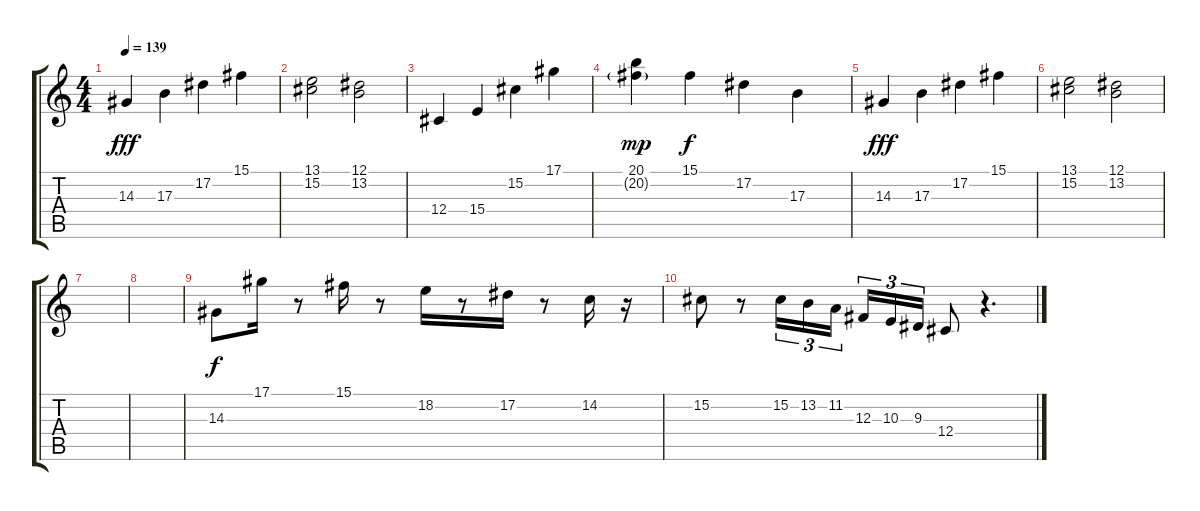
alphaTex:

\track "" {instrument acousticgrandpiano}
\staff {score tabs}
\tuning (Eb4 Bb3 Gb3 Db3 Ab2 Eb2) {hide}
\ts (4 4)
\tempo 139
\clef g2
\ks c
14.3.4{dy fff} 17.3.4 17.2.4 15.1.4 |
(13.1 15.2).2 (12.1 13.2).2 |
12.4.4 15.4.4 15.2.4 17.1.4 |
(20.1 20.2{g}).4{dy mp} 15.1.4{dy f} 17.2.4 17.3.4 |
14.3.4{dy fff} 17.3.4 17.2.4 15.1.4 |
(13.1 15.2).2 (12.1 13.2).2 |
|
|
14.3.8{dy f} 17.1.16 r.8 15.1.16 r.8 18.2.16 r.8 17.2.16 r.8 14.2.16 r.16 |
15.2.8 r.8 15.2.16{tu (3 2)} 13.2.16{tu (3 2)} 11.2.16{tu (3 2)} 12.3.16{tu (3 2)} 10.3.16{tu (3 2)} 9.3.16{tu (3 2)} 12.4.8 r.4{d}
